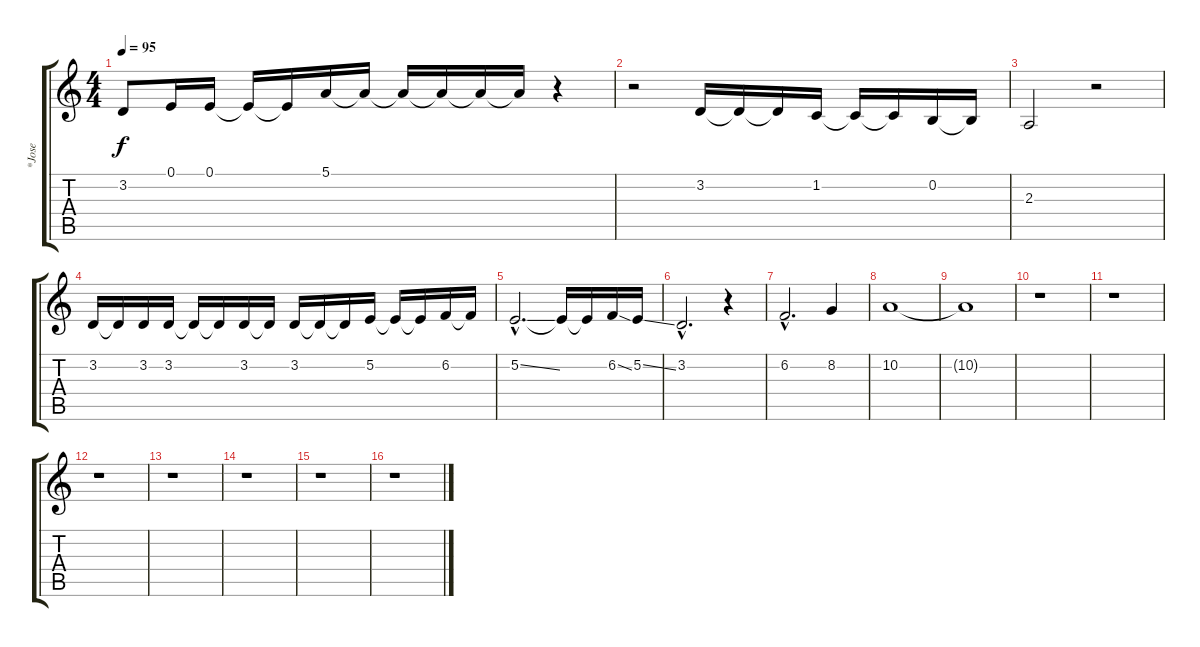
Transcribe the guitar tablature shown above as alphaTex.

\track ("*Jose" "*Jose") {instrument violin}
\staff {score tabs}
\tuning (E4 B3 G3 D3 A2 E2) {hide}
\ts (4 4)
\tempo 95
\clef g2
\ks c
3.2.8{dy f} 0.1.16 0.1.16 0.1{t}.16 0.1{t}.16 5.1.16 5.1{t}.16 5.1{t}.16 5.1{t}.16 5.1{t}.16 5.1{t}.16 r.4 |
r.2 3.2.16 3.2{t}.16 3.2{t}.16 1.2.16 1.2{t}.16 1.2{t}.16 0.2.16 0.2{t}.16 |
2.3.2 r.2 |
3.2.16 3.2{t}.16 3.2.16 3.2.16 3.2{t}.16 3.2{t}.16 3.2.16 3.2{t}.16 3.2.16 3.2{t}.16 3.2{t}.16 5.2.16 5.2{t}.16 5.2{t}.16 6.2.16 6.2{t}.16 |
5.2{ss hac}.2{d} 5.2{t}.16 5.2{t}.16 6.2{ss}.16 5.2{ss}.16 |
3.2{hac}.2{d} r.4 |
6.2{hac}.2{d} 8.2.4 |
10.2.1 |
10.2{t}.1 |
r.1 |
r.1 |
r.1 |
r.1 |
r.1 |
r.1 |
r.1
